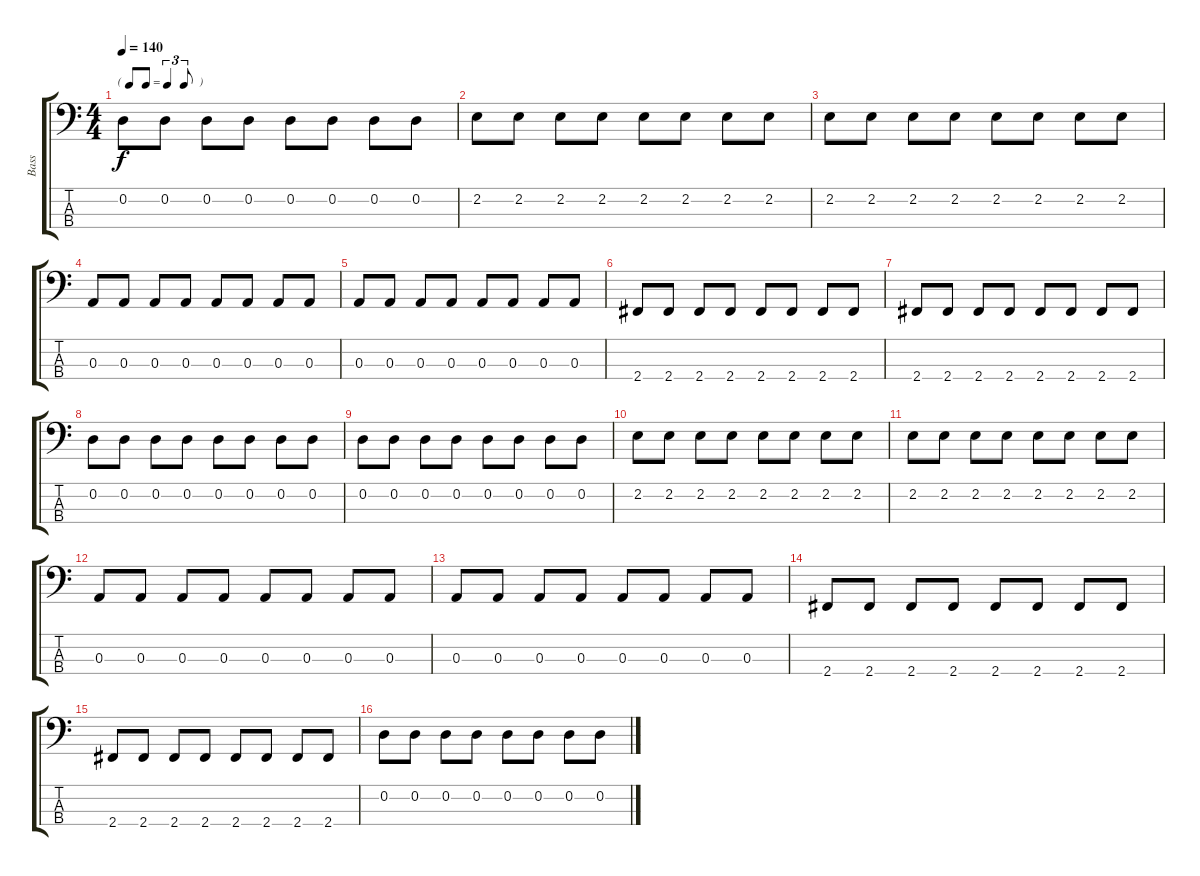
\track ("Bass" "Bass") {instrument electricbasspick}
\staff {score tabs}
\tuning (G2 D2 A1 E1) {hide}
\ts (4 4)
\tf triplet8th
\tempo 140
\clef f4
\ks c
0.2.8{dy f} 0.2.8 0.2.8 0.2.8 0.2.8 0.2.8 0.2.8 0.2.8 |
2.2.8 2.2.8 2.2.8 2.2.8 2.2.8 2.2.8 2.2.8 2.2.8 |
2.2.8 2.2.8 2.2.8 2.2.8 2.2.8 2.2.8 2.2.8 2.2.8 |
0.3.8 0.3.8 0.3.8 0.3.8 0.3.8 0.3.8 0.3.8 0.3.8 |
0.3.8 0.3.8 0.3.8 0.3.8 0.3.8 0.3.8 0.3.8 0.3.8 |
2.4.8 2.4.8 2.4.8 2.4.8 2.4.8 2.4.8 2.4.8 2.4.8 |
2.4.8 2.4.8 2.4.8 2.4.8 2.4.8 2.4.8 2.4.8 2.4.8 |
0.2.8 0.2.8 0.2.8 0.2.8 0.2.8 0.2.8 0.2.8 0.2.8 |
0.2.8 0.2.8 0.2.8 0.2.8 0.2.8 0.2.8 0.2.8 0.2.8 |
2.2.8 2.2.8 2.2.8 2.2.8 2.2.8 2.2.8 2.2.8 2.2.8 |
2.2.8 2.2.8 2.2.8 2.2.8 2.2.8 2.2.8 2.2.8 2.2.8 |
0.3.8{volume 12} 0.3.8 0.3.8 0.3.8 0.3.8 0.3.8 0.3.8 0.3.8 |
0.3.8 0.3.8 0.3.8 0.3.8 0.3.8 0.3.8 0.3.8 0.3.8 |
2.4.8{volume 8} 2.4.8 2.4.8 2.4.8 2.4.8 2.4.8 2.4.8 2.4.8 |
2.4.8 2.4.8 2.4.8 2.4.8 2.4.8 2.4.8 2.4.8 2.4.8 |
0.2.8{volume 4} 0.2.8 0.2.8 0.2.8 0.2.8 0.2.8 0.2.8 0.2.8
